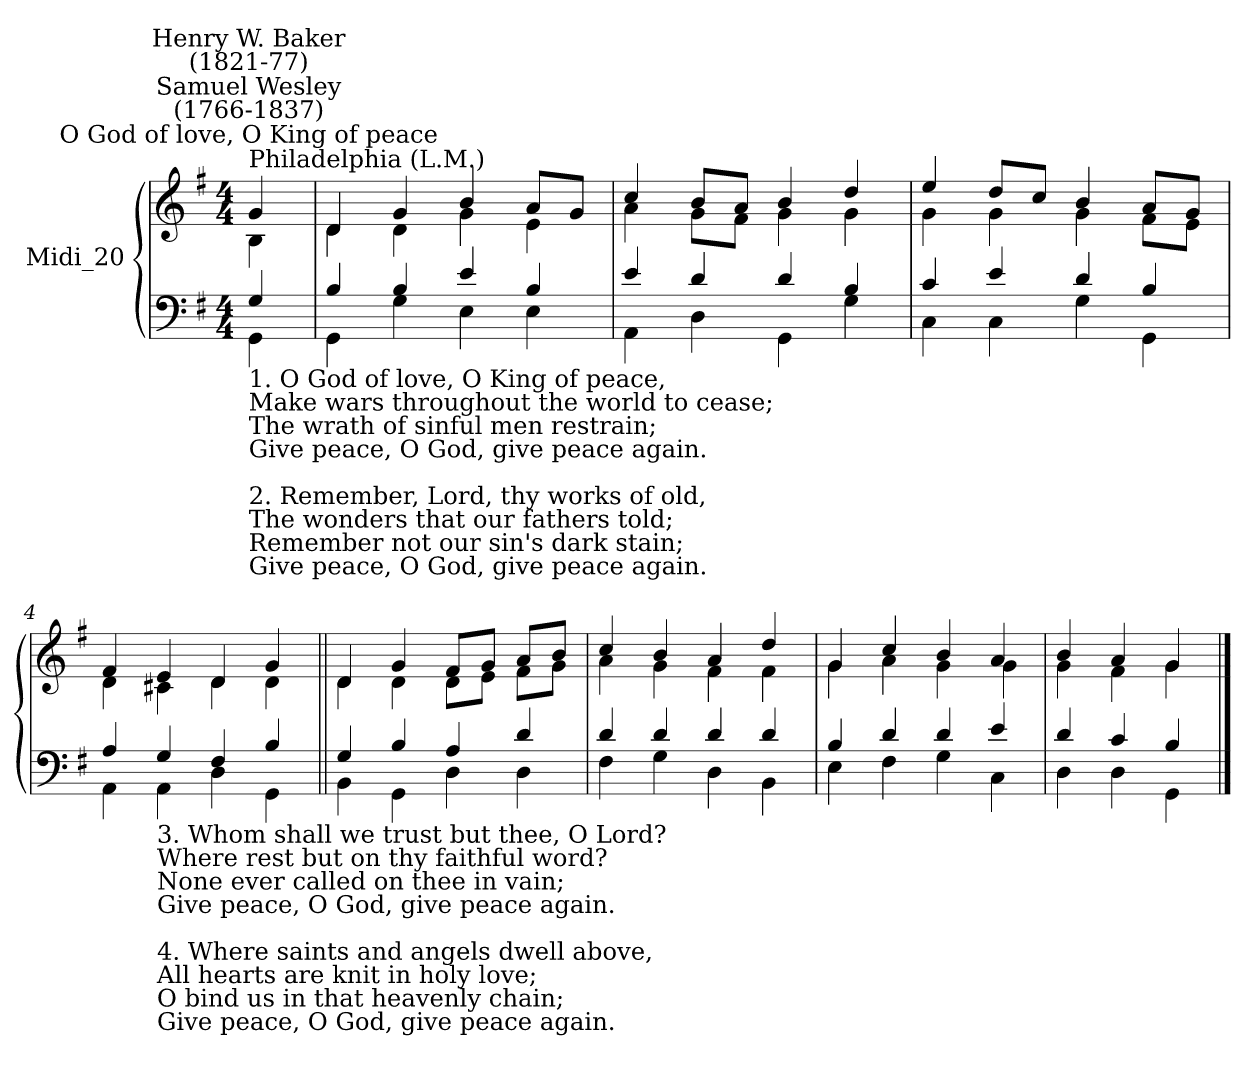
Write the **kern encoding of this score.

**kern	**kern
*part2	*part1
*staff2	*staff1
*I"Midi_20	*I"Midi_20
*clefF4	*clefG2
*k[f#]	*k[f#]
*G:	*G:
*M4/4	*M4/4
=	=
*^	*^
!	!	!LO:TX:a:t=Philadelphia (L.M.)	!
!	!	!LO:TX:a:cj:t=O God of love, O King of peace	!
!	!	!LO:TX:a:cj:t=Samuel Wesley\n(1766-1837)	!
!	!	!LO:TX:a:cj:t=Henry W. Baker\n(1821-77)	!
!LO:TX:b:t=1. O God of love, O King of peace,\nMake wars throughout the world to cease;\nThe wrath of sinful men restrain;\nGive peace, O God, give peace again.\n\n2. Remember, Lord, thy works of old,\nThe wonders that our fathers told;\nRemember not our sin's dark stain; \nGive peace, O God, give peace again.	!	!	!
4G/	4GG\	4g/	4B\
=1	=1	=1	=1
4B/	4GG\	4d/	4d\
4B/	4G\	4g/	4d\
4e/	4E\	4b/	4g\
4B/	4E\	8a/L	4e\
.	.	8g/J	.
=2	=2	=2	=2
4e/	4AA\	4cc/	4a\
4d/	4D\	8b/L	8g\L
.	.	8a/J	8f#\J
4d/	4GG\	4b/	4g\
4B/	4G\	4dd/	4g\
=3	=3	=3	=3
4c/	4C\	4ee/	4g\
4e/	4C\	8dd/L	4g\
.	.	8cc/J	.
4d/	4G\	4b/	4g\
4B/	4GG\	8a/L	8f#\L
.	.	8g/J	8e\J
=4	=4	=4	=4
4A/	4AA\	4f#/	4d\
!LO:TX:b:t=3. Whom shall we trust but thee, O Lord?\nWhere rest but on thy faithful word?\nNone ever called on thee in vain;\nGive peace, O God, give peace again.\n\n4. Where saints and angels dwell above,\nAll hearts are knit in holy love;\nO bind us in that heavenly chain;\nGive peace, O God, give peace again.	!	!	!
4G/	4AA\	4e/	4c#X\
4F#/	4D\	4d/	4d\
4B/	4GG\	4g/	4d\
=5||	=5||	=5||	=5||
4G/	4BB\	4d/	4d\
4B/	4GG\	4g/	4d\
4A/	4D\	8f#/L	8d\L
.	.	8g/J	8e\J
4d/	4D\	8a/L	8f#\L
.	.	8b/J	8g\J
=6	=6	=6	=6
4d/	4F#\	4cc/	4a\
4d/	4G\	4b/	4g\
4d/	4D\	4a/	4f#\
4d/	4BB\	4dd/	4f#\
=7	=7	=7	=7
4B/	4E\	4g/	4g\
4d/	4F#\	4cc/	4a\
4d/	4G\	4b/	4g\
4e/	4C\	4a/	4g\
=8	=8	=8	=8
4d/	4D\	4b/	4g\
4c/	4D\	4a/	4f#\
4B/	4GG\	4g/	4g\
*v	*v	*	*
*	*v	*v
==	==
*-	*-
